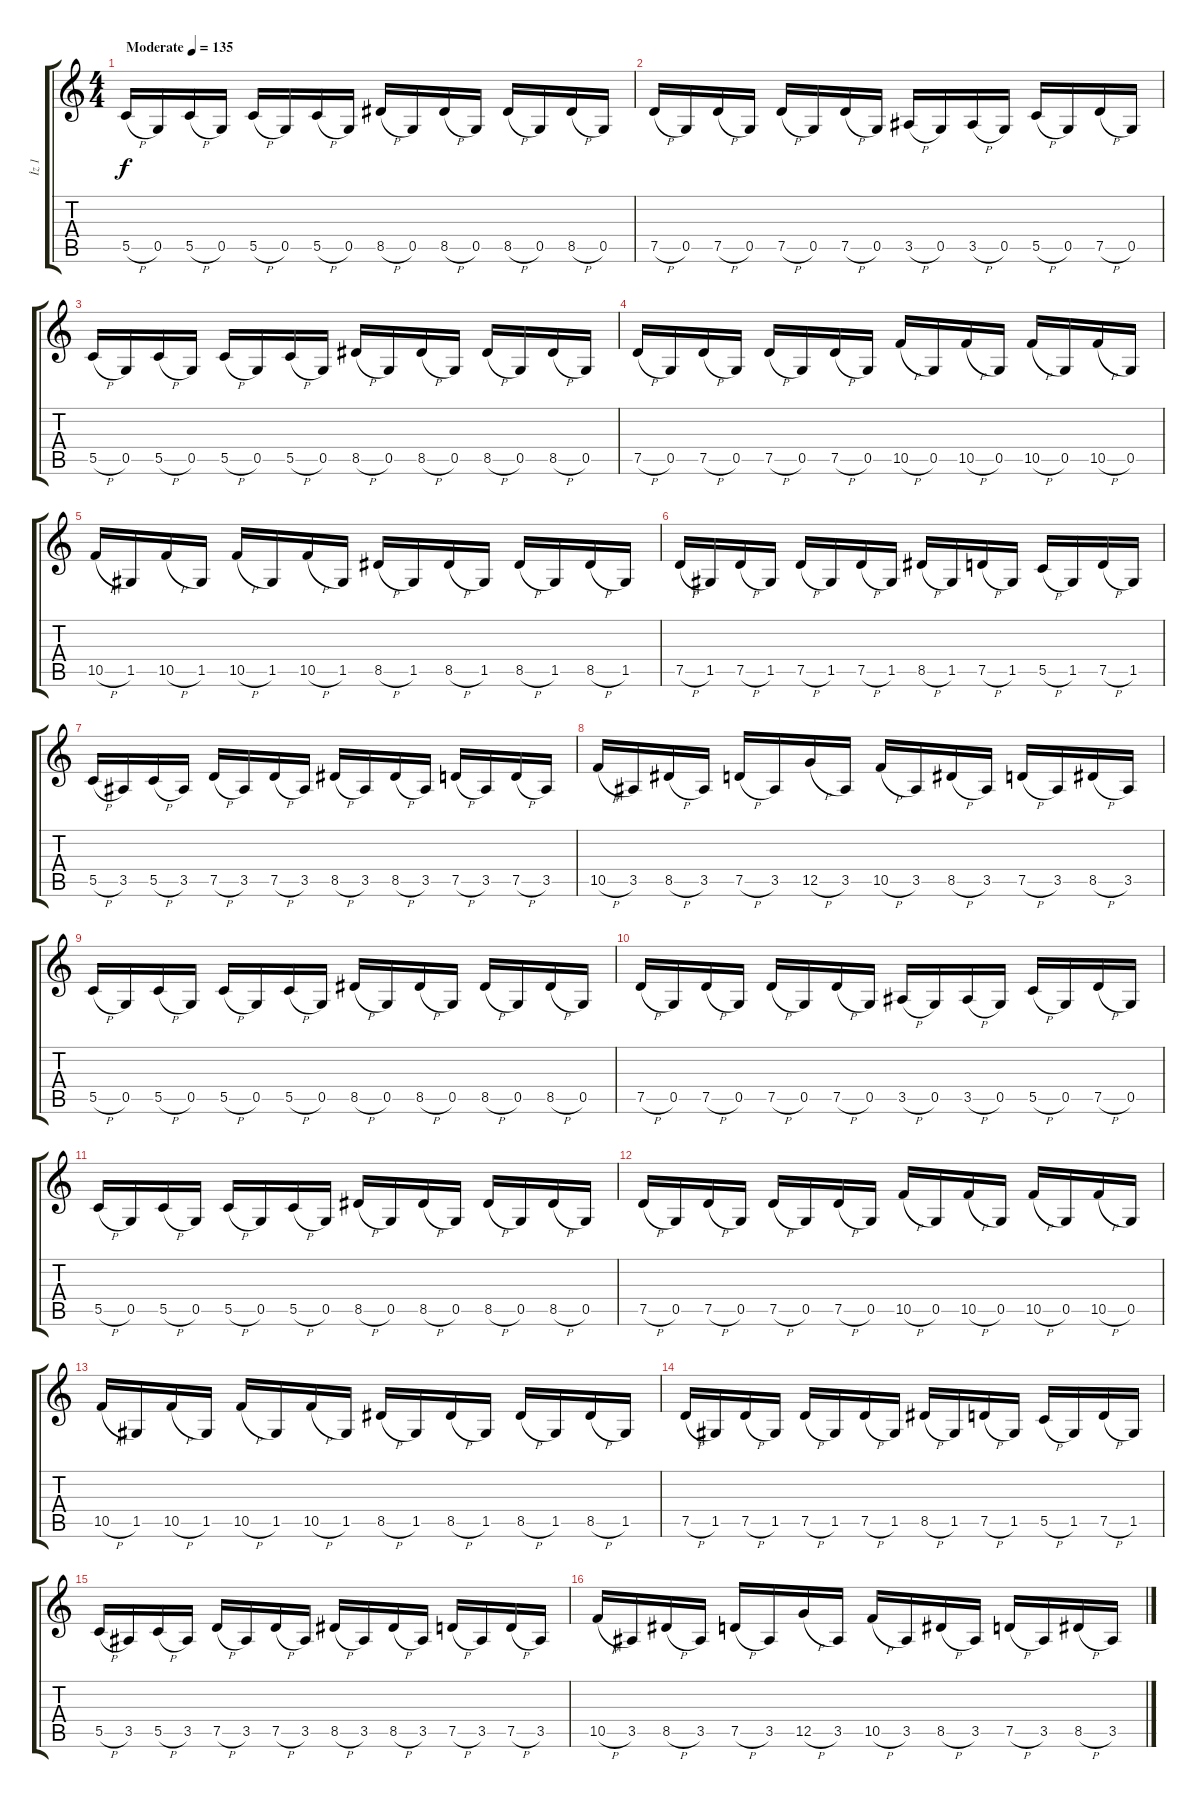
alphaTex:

\track ("İz 1" "İz 1") {instrument distortionguitar}
\staff {score tabs}
\tuning (D4 A3 F3 C3 G2 C2) {hide}
\ts (4 4)
\tempo (135 "Moderate")
\clef g2
\ks c
5.5{h}.16{dy f instrument distortionguitar} 0.5.16 5.5{h}.16 0.5.16 5.5{h}.16 0.5.16 5.5{h}.16 0.5.16 8.5{h}.16 0.5.16 8.5{h}.16 0.5.16 8.5{h}.16 0.5.16 8.5{h}.16 0.5.16 |
7.5{h}.16 0.5.16 7.5{h}.16 0.5.16 7.5{h}.16 0.5.16 7.5{h}.16 0.5.16 3.5{h}.16 0.5.16 3.5{h}.16 0.5.16 5.5{h}.16 0.5.16 7.5{h}.16 0.5.16 |
5.5{h}.16 0.5.16 5.5{h}.16 0.5.16 5.5{h}.16 0.5.16 5.5{h}.16 0.5.16 8.5{h}.16 0.5.16 8.5{h}.16 0.5.16 8.5{h}.16 0.5.16 8.5{h}.16 0.5.16 |
7.5{h}.16 0.5.16 7.5{h}.16 0.5.16 7.5{h}.16 0.5.16 7.5{h}.16 0.5.16 10.5{h}.16 0.5.16 10.5{h}.16 0.5.16 10.5{h}.16 0.5.16 10.5{h}.16 0.5.16 |
10.5{h}.16 1.5.16 10.5{h}.16 1.5.16 10.5{h}.16 1.5.16 10.5{h}.16 1.5.16 8.5{h}.16 1.5.16 8.5{h}.16 1.5.16 8.5{h}.16 1.5.16 8.5{h}.16 1.5.16 |
7.5{h}.16 1.5.16 7.5{h}.16 1.5.16 7.5{h}.16 1.5.16 7.5{h}.16 1.5.16 8.5{h}.16 1.5.16 7.5{h}.16 1.5.16 5.5{h}.16 1.5.16 7.5{h}.16 1.5.16 |
5.5{h}.16 3.5.16 5.5{h}.16 3.5.16 7.5{h}.16 3.5.16 7.5{h}.16 3.5.16 8.5{h}.16 3.5.16 8.5{h}.16 3.5.16 7.5{h}.16 3.5.16 7.5{h}.16 3.5.16 |
10.5{h}.16 3.5.16 8.5{h}.16 3.5.16 7.5{h}.16 3.5.16 12.5{h}.16 3.5.16 10.5{h}.16 3.5.16 8.5{h}.16 3.5.16 7.5{h}.16 3.5.16 8.5{h}.16 3.5.16 |
5.5{h}.16 0.5.16 5.5{h}.16 0.5.16 5.5{h}.16 0.5.16 5.5{h}.16 0.5.16 8.5{h}.16 0.5.16 8.5{h}.16 0.5.16 8.5{h}.16 0.5.16 8.5{h}.16 0.5.16 |
7.5{h}.16 0.5.16 7.5{h}.16 0.5.16 7.5{h}.16 0.5.16 7.5{h}.16 0.5.16 3.5{h}.16 0.5.16 3.5{h}.16 0.5.16 5.5{h}.16 0.5.16 7.5{h}.16 0.5.16 |
5.5{h}.16 0.5.16 5.5{h}.16 0.5.16 5.5{h}.16 0.5.16 5.5{h}.16 0.5.16 8.5{h}.16 0.5.16 8.5{h}.16 0.5.16 8.5{h}.16 0.5.16 8.5{h}.16 0.5.16 |
7.5{h}.16 0.5.16 7.5{h}.16 0.5.16 7.5{h}.16 0.5.16 7.5{h}.16 0.5.16 10.5{h}.16 0.5.16 10.5{h}.16 0.5.16 10.5{h}.16 0.5.16 10.5{h}.16 0.5.16 |
10.5{h}.16 1.5.16 10.5{h}.16 1.5.16 10.5{h}.16 1.5.16 10.5{h}.16 1.5.16 8.5{h}.16 1.5.16 8.5{h}.16 1.5.16 8.5{h}.16 1.5.16 8.5{h}.16 1.5.16 |
7.5{h}.16 1.5.16 7.5{h}.16 1.5.16 7.5{h}.16 1.5.16 7.5{h}.16 1.5.16 8.5{h}.16 1.5.16 7.5{h}.16 1.5.16 5.5{h}.16 1.5.16 7.5{h}.16 1.5.16 |
5.5{h}.16 3.5.16 5.5{h}.16 3.5.16 7.5{h}.16 3.5.16 7.5{h}.16 3.5.16 8.5{h}.16 3.5.16 8.5{h}.16 3.5.16 7.5{h}.16 3.5.16 7.5{h}.16 3.5.16 |
10.5{h}.16 3.5.16 8.5{h}.16 3.5.16 7.5{h}.16 3.5.16 12.5{h}.16 3.5.16 10.5{h}.16 3.5.16 8.5{h}.16 3.5.16 7.5{h}.16 3.5.16 8.5{h}.16 3.5.16
